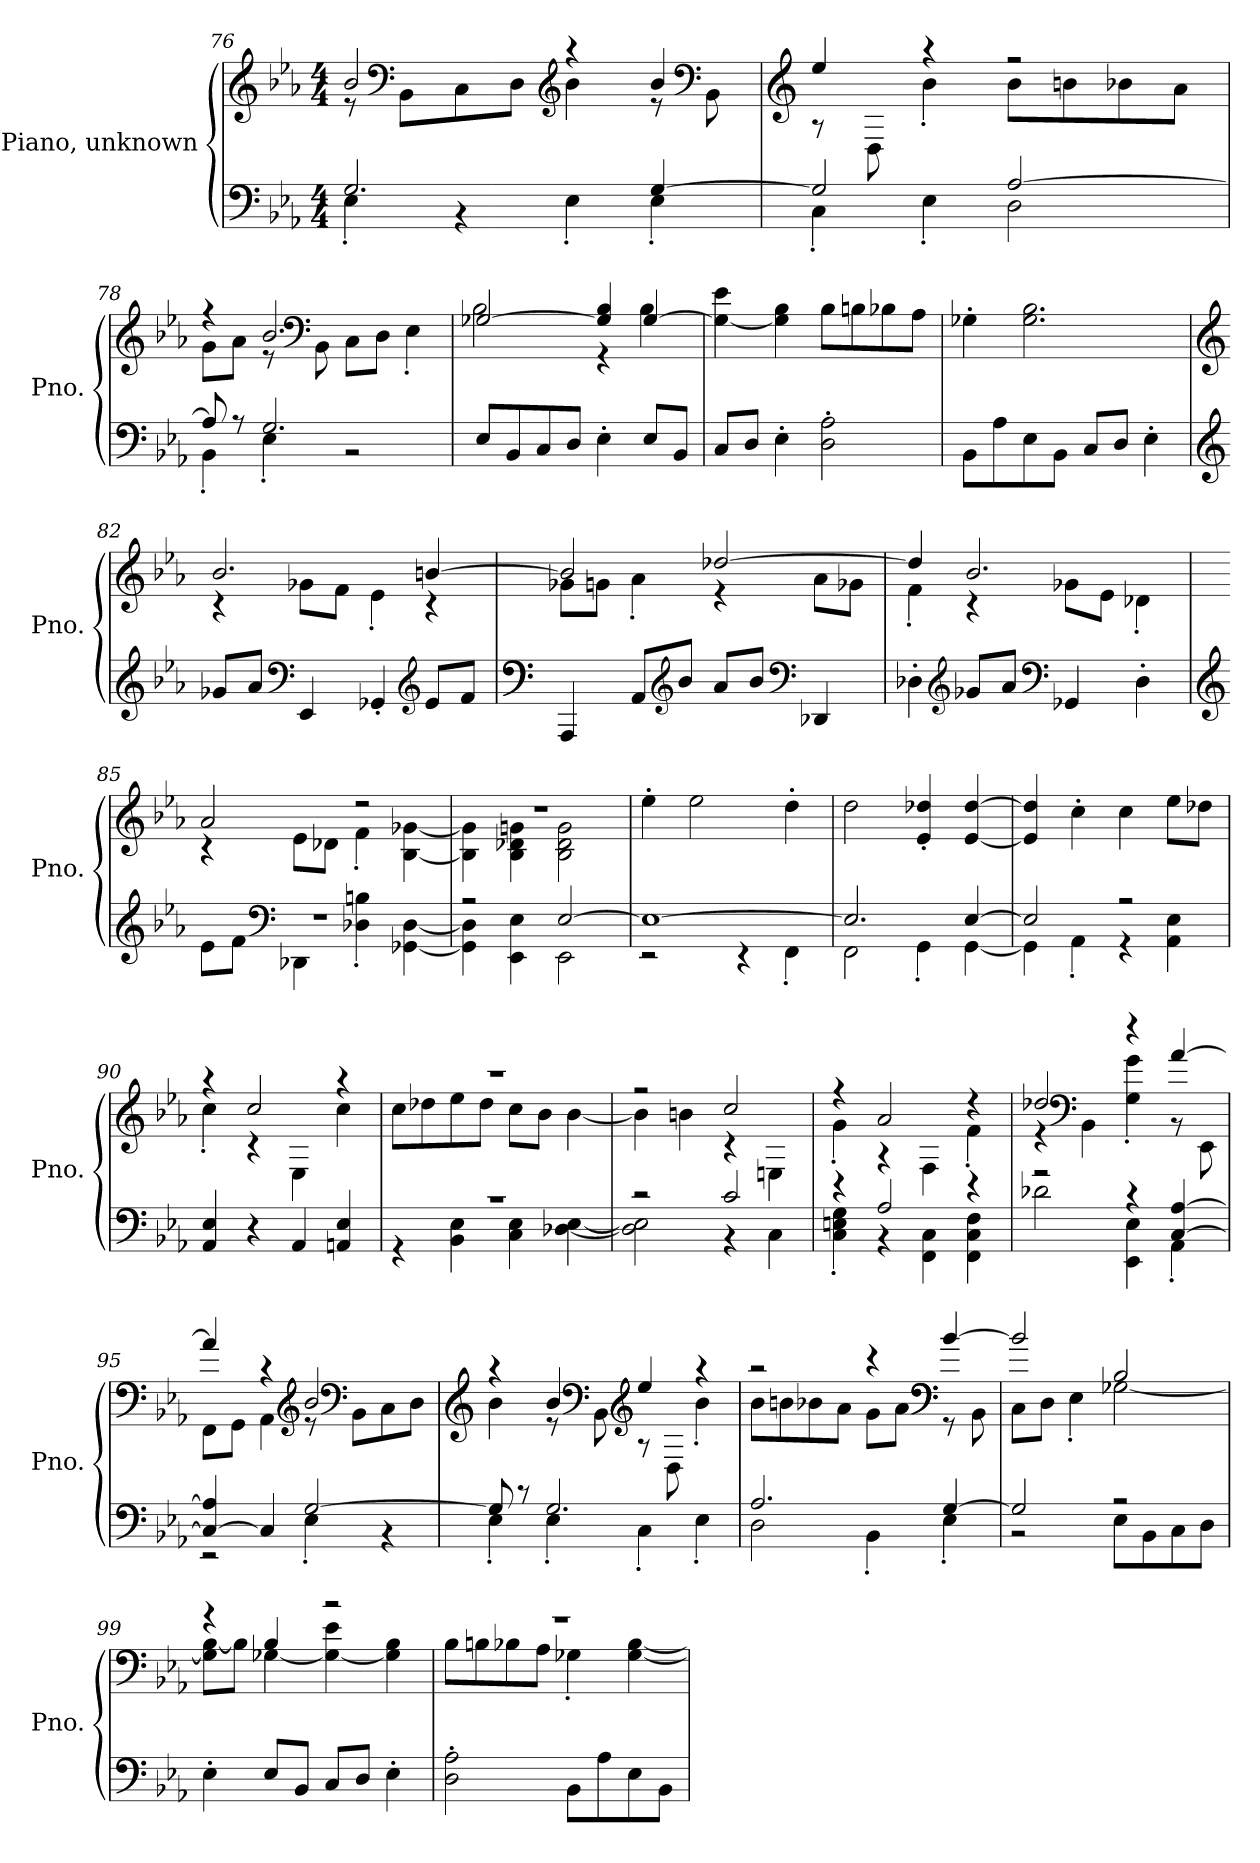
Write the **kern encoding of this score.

**kern	**kern
*part1	*part1
*staff2	*staff1
*I"Piano, unknown	*
*I'Pno.	*
*clefF4	*clefG2
*k[b-e-a-]	*k[b-e-a-]
*M4/4	*M4/4
=76	=76
*^	*^
2.G/	4E-'\	2b-/	8r
*	*	*clefF4	*
.	.	.	8BB-\L
.	4r	.	8C\
.	.	.	8D\J
*	*	*clefG2	*
.	4E-'\	4r	4b-\
[4G/	4E-'\	4b-/	8r
*	*	*clefF4	*
.	.	.	8BB-\
!!LO:LB:g=z	!!
=77	=77	=77	=77
*	*	*clefG2	*
2G/]	4C'\	4ee-/	8r
.	.	.	8D\
.	4E-'\	4r	4b-'\
[2A-/	2D\	2r	8b-\L
.	.	.	8bn\
.	.	.	8b-X\
.	.	.	8a-\J
=78	=78	=78	=78
8A-/]	4BB-'\	4r	8g\L
8r	.	.	8a-\J
2.G/	4E-'\	2.b-/	8r
*	*	*clefF4	*
.	.	.	8BB-\
.	2r	.	8C\L
.	.	.	8D\J
.	.	.	4E-'\
*v	*v	*	*
=79	=79	=79
8E-/L	[2G-X/	2B-\
8BB-/	.	.
8C/	.	.
8D/J	.	.
4E-'\	4G-/] 4B-/	4r
8E-/L	[4G-/	4B-\
8BB-/J	.	.
*	*v	*v
=80	=80
8C/L	4G-\_ 4e-\
8D/J	.
4E-'\	4G-\] 4B-\
2D\' 2A-\'	8B-\L
.	8Bn\
.	8B-X\
.	8A-\J
=81	=81
8BB-\L	4G-X'\
8A-\	.
8E-\	2.G-\ 2.B-\
8BB-\J	.
8C/L	.
8D/J	.
4E-'\	.
!!LO:LB:g=z
=82	=82
*clefG2	*clefG2
*	*^
8g-X/L	2.b-/	4r
8a-/J	.	.
*clefF4	*	*
4EE-/	.	8g-X\L
.	.	8f\J
4GG-X'/	.	4e-'\
*clefG2	*	*
8e-/L	[4bn/	4r
8f/J	.	.
=83	=83	=83
*clefF4	*	*
4AAA-/	2b/]	8g-X\L
.	.	8gn\J
8AA-/L	.	4a-'\
*clefG2	*	*
8b-/J	.	.
8a-/L	[2dd-X/	4r
8b-/J	.	.
*clefF4	*	*
4DD-X/	.	8a-\L
.	.	8g-X\J
=84	=84	=84
4D-X'\	4dd-/]	4f'\
*clefG2	*	*
8g-X/L	2.b-/	4r
8a-/J	.	.
*clefF4	*	*
4GG-X/	.	8g-X\L
.	.	8e-\J
4D-'\	.	4d-X'\
!!LO:PB:g=z	!!
=85	=85	=85
*clefG2	*	*
*^	*	*
1r	8e-\L	2a-/	4r
.	8f\J	.	.
*clefF4	*	*	*
.	4DD-X\	.	8e-\L
.	.	.	8d-X\J
.	4D-X\' 4Bn\'	2r	4f'\
.	[4GG-X\ [4D-\	.	[4B-\ [4g-X\
=86	=86	=86	=86
2r	4GG-\] 4D-\]	1r	4B-\] 4g-\]
.	4EE-\ 4E-\	.	4B-\ 4d-X\ 4gn\
[2E-/	2EE-\	.	2B-\ 2d-\ 2g\
*	*	*v	*v
=87	=87	=87
1E-_	2r	4ee-'\
.	.	2ee-\
.	4r	.
.	4FF'\	4dd'\
=88	=88	=88
2.E-/]	2FF\	2dd\
.	4GG'\	4e-/' 4dd-X/'
[4E-/	[4GG\	[4e-/ [4dd-/
=89	=89	=89
2E-/]	4GG\]	4e-/] 4dd-/]
.	4AA-'\	4cc'\
2r	4r	4cc\
.	4AA-\ 4E-\	8ee-\L
.	.	8dd-X\J
*v	*v	*
=90	=90
*	*^
4AA-/ 4E-/	4r	4cc'\
4r	2cc/	4r
4AA-/	.	4E-\
4AAn/ 4E-/	4r	4cc\
!!LO:LB:g=z	!!
=91	=91	=91
*^	*	*
1r	4r	1r	8cc\L
.	.	.	8dd-X\
.	4BB-\ 4E-\	.	8ee-\
.	.	.	8dd-\J
.	4C\ 4E-\	.	8cc\L
.	.	.	8b-\J
.	[4D-X\ [4E-\	.	[4b-\
=92	=92	=92	=92
2r	2D-\] 2E-\]	2r	4b-\]
.	.	.	4bn\
2c/	4r	2cc/	4r
.	4C\	.	4En\
=93	=93	=93	=93
4r	4C\' 4En\' 4G\'	4r	4g'\
2A-/	4r	2a-/	4r
.	4FF\ 4C\	.	4F\
4r	4FF\ 4C\ 4F\	4r	4f'\
=94	=94	=94	=94
2r	2d-X\	2dd-X/	4r
*	*	*clefF4	*
.	.	.	4BB-\
4r	4EE-\ 4E-\	4r	4G\' 4g\'
[4C/ [4A-/	4AA-'\	[4a-/	8r
.	.	.	8EE-\
=95	=95	=95	=95
4C/_ 4A-/]	2r	4a-/]	8FF\L
.	.	.	8GG\J
4C/]	.	4r	4AA-\
*	*	*clefG2	*
[2G/	4E-'\	2b-/	8r
*	*	*clefF4	*
.	.	.	8BB-\L
.	4r	.	8C\
.	.	.	8D\J
!!LO:LB:g=z	!!
=96	=96	=96	=96
*	*	*clefG2	*
8G/]	4E-'\	4r	4b-\
8r	.	.	.
2.G/	4E-'\	4b-/	8r
*	*	*clefF4	*
.	.	.	8BB-\
*	*	*clefG2	*
.	4C'\	4ee-/	8r
.	.	.	8D\
.	4E-'\	4r	4b-'\
=97	=97	=97	=97
2.A-/	2D\	2r	8b-\L
.	.	.	8bn\
.	.	.	8b-X\
.	.	.	8a-\J
.	4BB-'\	4r	8g\L
.	.	.	8a-\J
*	*	*clefF4	*
[4G/	4E-'\	[4b-/	8r
.	.	.	8BB-\
=98	=98	=98	=98
2G/]	2r	2b-/]	8C\L
.	.	.	8D\J
.	.	.	4E-'\
2r	8E-\L	2B-/	[2G-X\
.	8BB-\	.	.
.	8C\	.	.
.	8D\J	.	.
*v	*v	*	*
=99	=99	=99
4E-'\	4r	8G-\] [8B-\L
.	.	8B-\J]
8E-/L	4B-/	[4G-X\
8BB-/J	.	.
8C/L	2r	4G-\_ 4e-\
8D/J	.	.
4E-'\	.	4G-\] 4B-\
!!LO:LB:g=z	!!
=100	=100	=100
2D\' 2A-\'	1r	8B-\L
.	.	8Bn\
.	.	8B-X\
.	.	8A-\J
8BB-\L	.	4G-X'\
8A-\	.	.
8E-\	.	[4G-\ [4B-\
8BB-\J	.	.
*	*v	*v
=	=
*-	*-
